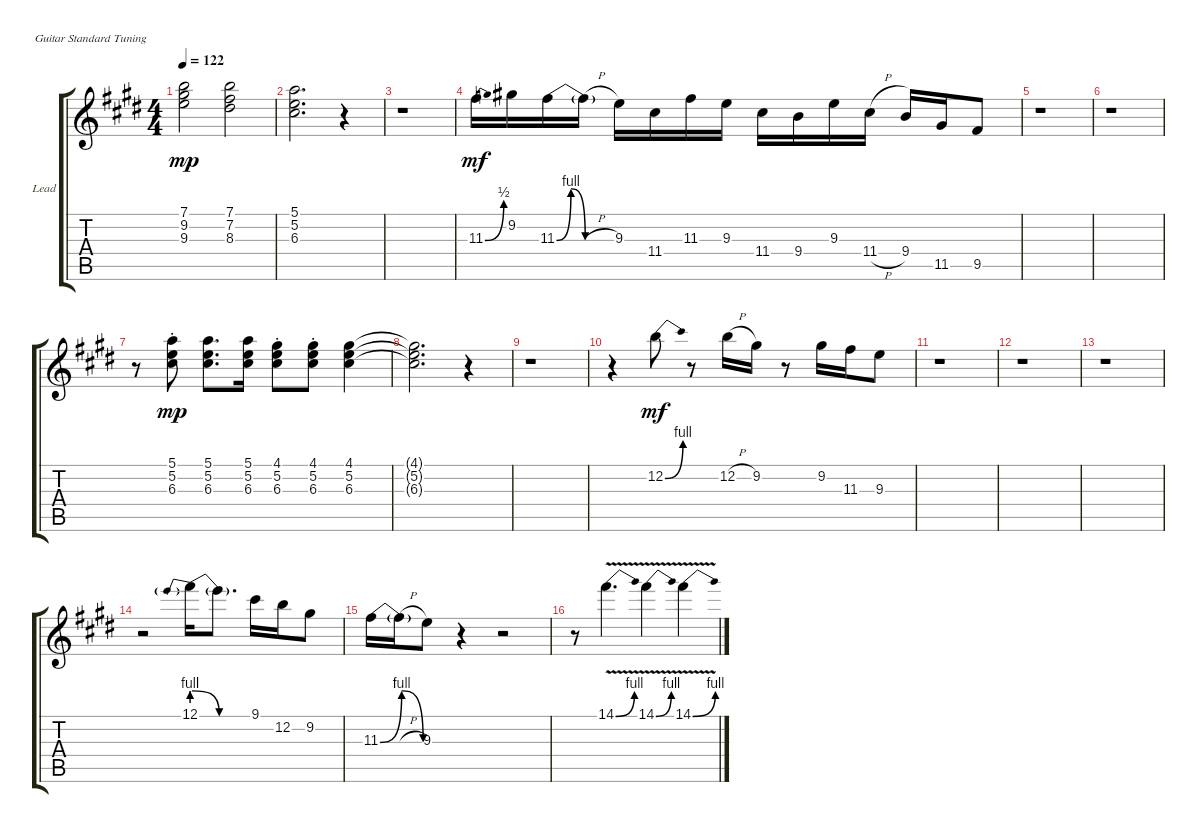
\defaultSystemsLayout 4
\bracketExtendMode groupsimilarinstruments
\firstSystemTrackNameOrientation horizontal
\otherSystemsTrackNameOrientation horizontal
\track ("Lead Guitar (Frank Zappa)" "Lead") {instrument overdrivenguitar}
\staff {score tabs}
\tuning (E4 B3 G3 D3 A2 E2)
\ts (4 4)
\tempo 122
\clef g2
\ks e
(7.1 9.2 9.3).2{dy mp} (7.1 7.2 8.3).2 |
(5.2 5.1 6.3).2{d} r.4 |
r.1 |
11.3{be (bend 0 0 6.6 2)}.16{dy mf} 9.2.16 11.3{be (bendrelease 0 0 10.2 4 34.8 4 47.4 0)}.16 11.3{be (hold 0 0 60 0) h t}.16 9.3.16 11.4.16 11.3.16 9.3.16 11.4.16 9.4.16 9.3.16 11.4{h}.16 9.4.16 11.5.16 9.5.8 |
r.1 |
r.1 |
r.8 (5.1 5.2 6.3{st}).8{dy mp} (5.1 5.2 6.3).8{d} (5.1 5.2 6.3).16 (4.1{st} 5.2{st} 6.3{st}).8 (4.1{st} 5.2{st} 6.3{st}).8 (4.1 5.2 6.3).4 |
(6.3{t} 5.2{t} 4.1{t}).2{d} r.4 |
r.1 |
r.4 12.2{be (bend 0 0 15 4)}.8{dy mf} r.8 12.2{h}.16 9.2.16 r.8 9.2.16 11.3.16 9.3.8 |
r.1 |
r.1 |
r.1 |
r.2 12.1{be (prebendrelease 0 4 47.4 0)}.16 12.1{be (hold 0 0 60 0) t}.8{d} 9.1.16 12.2.16 9.2.8 |
11.3{be (bendrelease 0 0 10.2 4 37.199999999999996 4 52.8 0)}.16 11.3{h t}.16 9.3.8 r.4 r.2 |
r.8 14.1{be (bend 0 0 15 4) v}.4{d} 14.1{be (bend 0 0 15 4) v}.4 14.1{be (bend 0 0 15 4) v}.4
